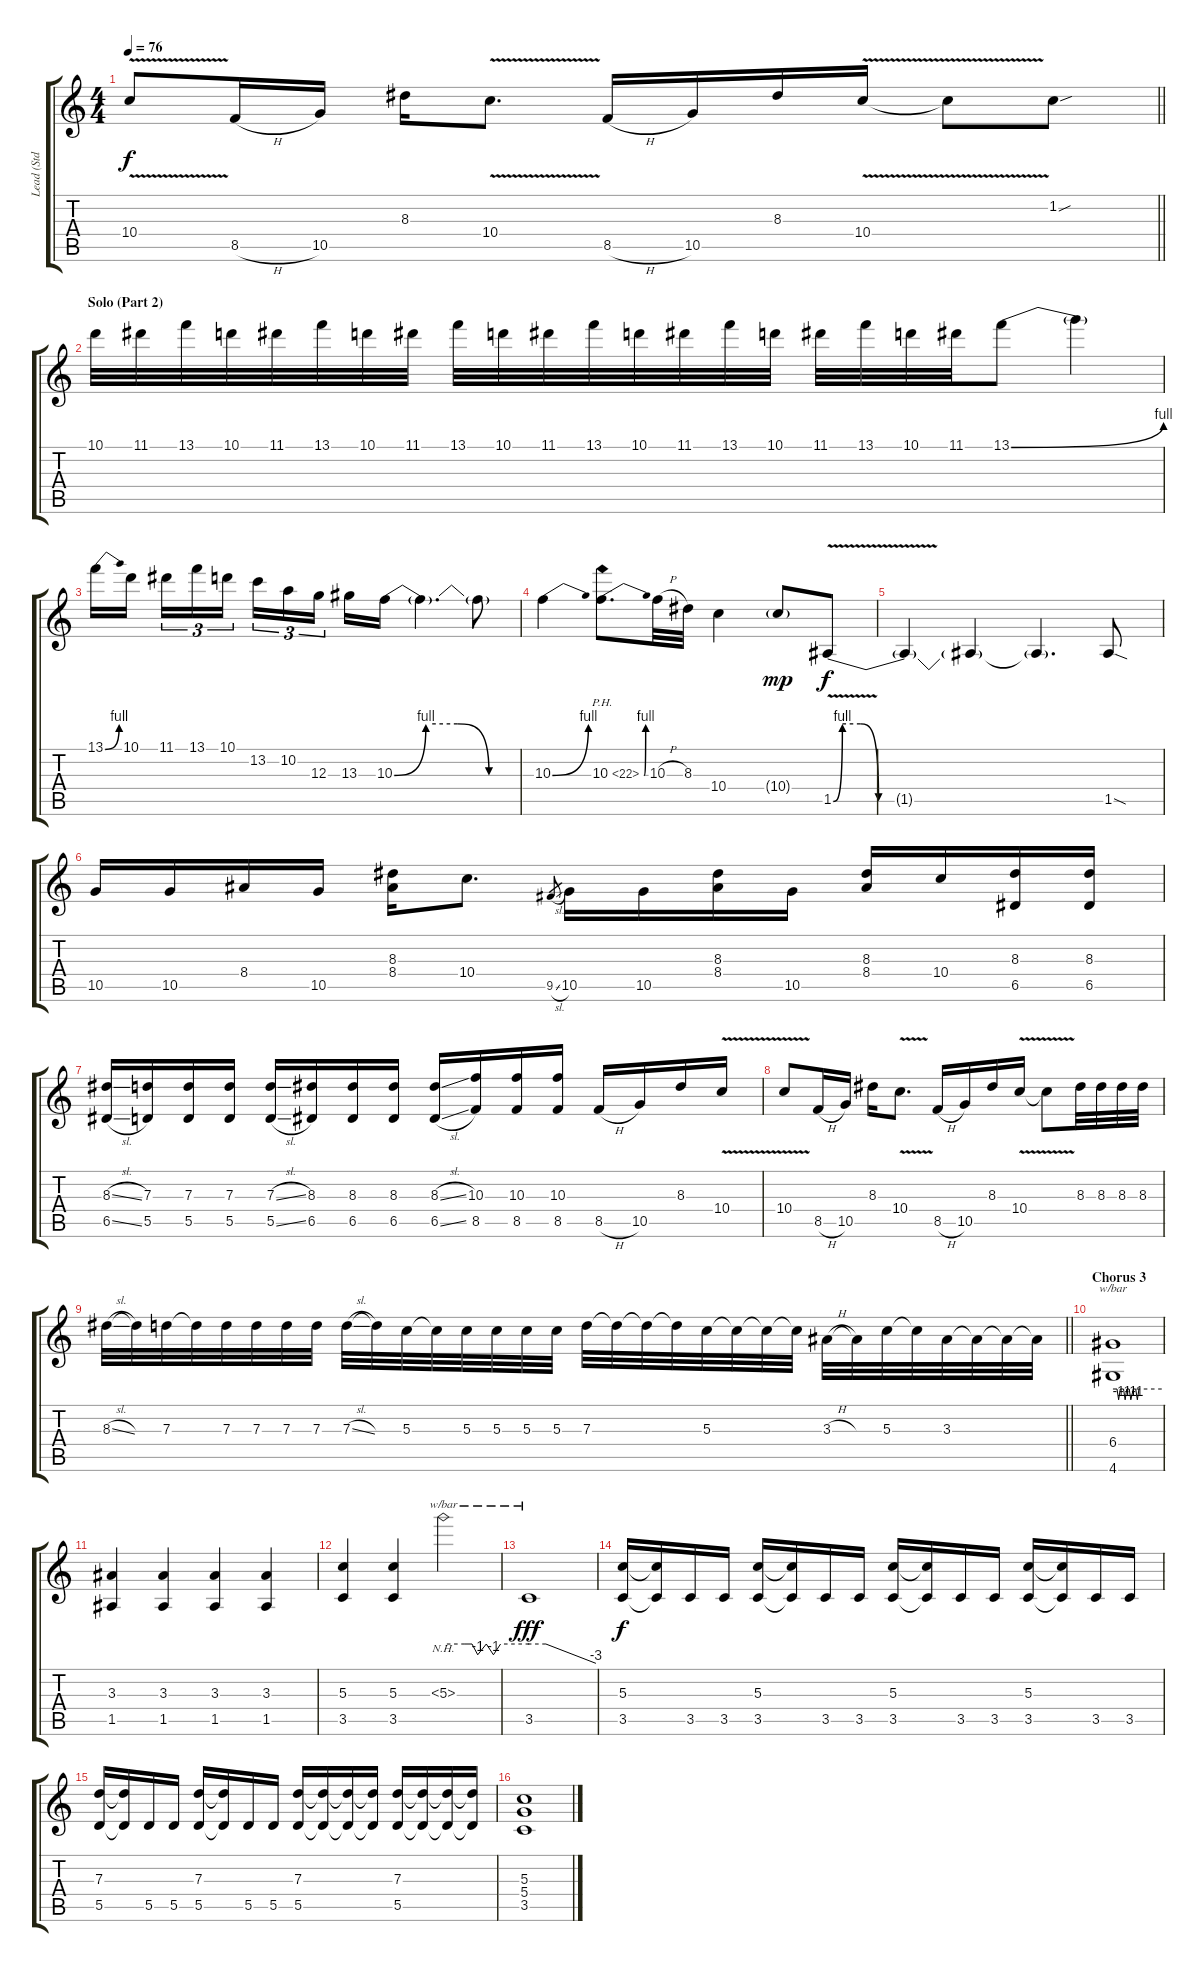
\track ("Lead (Std Tune)" "Lead (Std ") {instrument acousticguitarsteel}
\staff {score tabs}
\tuning (E4 B3 G3 D3 A2 E2) {hide}
\ts (4 4)
\tempo 76
\clef g2
\barLineRight lightlight
\ks c
10.4{v t}.8{dy f} 8.5{h}.16 10.5.16 8.3.16 10.4{v}.8{d} 8.5{h}.16 10.5.16 8.3.16 10.4{v}.16 10.4{v t}.8 1.2{sou}.8 |
\section ("" "Solo (Part 2)")
10.1.32 11.1.32 13.1.32 10.1.32 11.1.32 13.1.32 10.1.32 11.1.32 13.1.32 10.1.32 11.1.32 13.1.32 10.1.32 11.1.32 13.1.32 10.1.32 11.1.32 13.1.32 10.1.32 11.1.32 13.1{be (bend 0 0 60 4)}.8 13.1{t}.4 |
13.1{be (bend 0 0 60 4)}.16 10.1.16{beam splitsecondary} 11.1.16{tu (3 2)} 13.1.16{tu (3 2)} 10.1.16{tu (3 2)} 13.2.16{tu (3 2)} 10.2.16{tu (3 2)} 12.3.16{tu (3 2) beam splitsecondary} 13.3.16 10.3{be (custom 0 0 15 4 30 4 45 0 60 0)}.16 10.3{t}.4{d} 10.3{t}.8 |
10.3{be (bend 0 0 60 4)}.4 10.3{be (bend 0 0 60 4) ph 12}.8{d} 10.3{h}.32 8.3.32 10.4.4 10.4{g}.8{dy mp} 1.5{be (custom 0 0 2 4 6 4 10 0 15 0 45 0 60 0) v}.8{dy f} |
1.5{t}.4 1.5{t}.4 1.5{t}.4{d} 1.5{sod}.8 |
10.5.16 10.5.16 8.4.16 10.5.16 (8.3 8.4).16 10.4.8{d} 9.5{sl}.8{gr} 10.5.16 10.5.16 (8.3 8.4).16 10.5.16 (8.3 8.4).16 10.4.16 (8.3 6.5).16 (8.3 6.5).16 |
(8.3{sl} 6.5{sl}).16 (7.3 5.5).16 (7.3 5.5).16 (7.3 5.5).16 (7.3{sl} 5.5{sl}).16 (8.3 6.5).16 (8.3 6.5).16 (8.3 6.5).16 (8.3{sl} 6.5{sl}).16 (10.3 8.5).16 (10.3 8.5).16 (10.3 8.5).16 8.5{h}.16 10.5.16 8.3.16 10.4{v}.16 |
10.4{v}.8 8.5{h}.16 10.5.16 8.3.16 10.4{v}.8{d} 8.5{h}.16 10.5.16 8.3.16 10.4{v}.16 10.4{t}.8 8.3.32 8.3.32 8.3.32 8.3.32 |
\barLineRight lightlight
8.3{sl}.32 8.3{t}.32 7.3.32 7.3{t}.32 7.3.32 7.3.32 7.3.32 7.3.32 7.3{sl}.32 7.3{t}.32 5.3.32 5.3{t}.32 5.3.32 5.3.32 5.3.32 5.3.32 7.3.32 7.3{t}.32 7.3{t}.32 7.3{t}.32 5.3.32 5.3{t}.32 5.3{t}.32 5.3{t}.32 3.3{h}.32 3.3{t}.32 5.3.32 5.3{t}.32 3.3.32 3.3{t}.32 3.3{t}.32 3.3{t}.32 |
\section ("" "Chorus 3")
(6.4 4.6).1{tbe (custom default 0 0 5 0 7 -4 9 0 13 0 15 -4 17 0 20 0 22 -4 25 0 28 0 30 -4 32 0 60 0)} |
(3.3 1.5).4 (3.3 1.5).4 (3.3 1.5).4 (3.3 1.5).4 |
(5.3 3.5).4 (5.3 3.5).4 5.3{nh}.2{tbe (custom default 0 0 15 0 20 0 24 -4 30 0 35 -4 40 0 60 0)} |
3.5.1{tbe (custom default 0 0 15 0 60 -12) dy fff} |
(5.3 3.5).16{dy f} (5.3{t} 3.5{t}).16 3.5.16 3.5.16 (5.3 3.5).16 (5.3{t} 3.5{t}).16 3.5.16 3.5.16 (5.3 3.5).16 (5.3{t} 3.5{t}).16 3.5.16 3.5.16 (5.3 3.5).16 (5.3{t} 3.5{t}).16 3.5.16 3.5.16 |
(7.3 5.5).16 (7.3{t} 5.5{t}).16 5.5.16 5.5.16 (7.3 5.5).16 (7.3{t} 5.5{t}).16 5.5.16 5.5.16 (7.3 5.5).16 (7.3{t} 5.5{t}).16 (7.3{t} 5.5{t}).16 (7.3{t} 5.5{t}).16 (7.3 5.5).16 (7.3{t} 5.5{t}).16 (7.3{t} 5.5{t}).16 (7.3{t} 5.5{t}).16 |
(5.3 5.4 3.5).1
